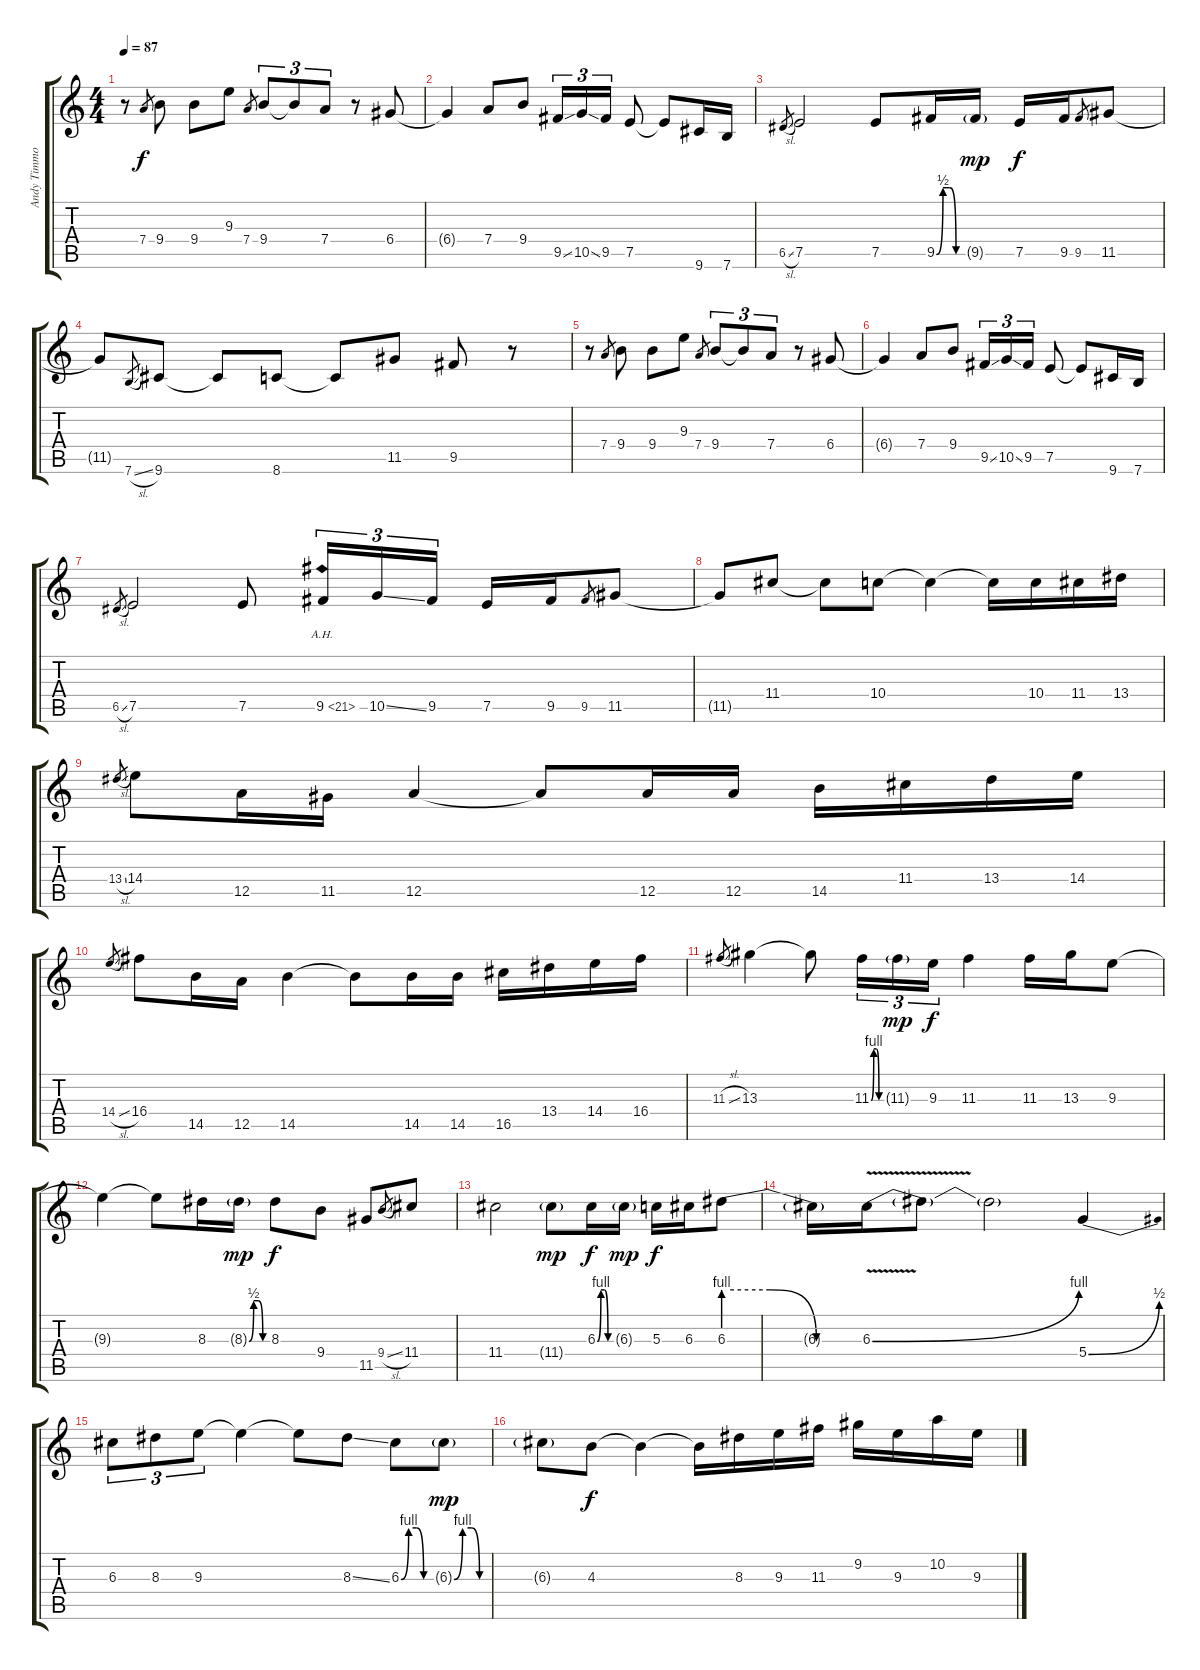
\track ("Andy Timmons - Solo" "Andy Timmo") {instrument electricguitarjazz}
\staff {score tabs}
\tuning (E4 B3 G3 D3 A2 E2) {hide}
\ts (4 4)
\tempo 87
\clef g2
\ks c
r.8{dy f instrument electricguitarjazz} 7.4.8{gr} 9.4.8 9.4.8 9.3.8 7.4.8{gr} 9.4.8{tu (3 2)} 9.4{t}.8{tu (3 2)} 7.4.8{tu (3 2)} r.8 6.4.8 |
6.4{t}.4 7.4.8 9.4.8 9.5{ss}.16{tu (3 2)} 10.5{ss}.16{tu (3 2)} 9.5.16{tu (3 2)} 7.5.8 7.5{t}.8 9.6.16 7.6.16 |
6.5{sl}.8{gr} 7.5.2 7.5.8 9.5{be (custom 0 0 15 2 30 2 45 0 60 0)}.16 9.5{g}.16{dy mp} 7.5.16{dy f} 9.5.16 9.5.8{gr} 11.5.8 |
11.5{t}.8 7.6{sl}.8{gr} 9.6.8 9.6{t}.8 8.6.8 8.6{t}.8 11.5.8 9.5.8 r.8 |
r.8 7.4.8{gr} 9.4.8 9.4.8 9.3.8 7.4.8{gr} 9.4.8{tu (3 2)} 9.4{t}.8{tu (3 2)} 7.4.8{tu (3 2)} r.8 6.4.8 |
6.4{t}.4 7.4.8 9.4.8 9.5{ss}.16{tu (3 2)} 10.5{ss}.16{tu (3 2)} 9.5.16{tu (3 2)} 7.5.8 7.5{t}.8 9.6.16 7.6.16 |
6.5{sl}.8{gr} 7.5.2 7.5.8 9.5{ah 12}.16{tu (3 2)} 10.5{ss}.16{tu (3 2)} 9.5.16{tu (3 2)} 7.5.16 9.5.16 9.5.8{gr} 11.5.8 |
11.5{t}.8 11.4.8 11.4{t}.8 10.4.8 10.4{t}.4 10.4{t}.16 10.4.16 11.4.16 13.4.16 |
13.4{sl}.8{gr} 14.4.8 12.5.16 11.5.16 12.5.4 12.5{t}.8 12.5.16 12.5.16 14.5.16 11.4.16 13.4.16 14.4.16 |
14.4{sl}.8{gr} 16.4.8 14.5.16 12.5.16 14.5.4 14.5{t}.8 14.5.16 14.5.16 16.5.16 13.4.16 14.4.16 16.4.16 |
11.3{sl}.8{gr} 13.3.4 13.3{t}.8 11.3{be (custom 0 0 15 4 30 4 45 0 60 0)}.16{tu (3 2)} 11.3{g}.16{tu (3 2) dy mp} 9.3.16{tu (3 2) dy f} 11.3.4 11.3.16 13.3.16 9.3.8 |
9.3{t}.4 9.3{t}.8 8.3.16 8.3{be (custom 0 0 15 2 30 2 45 0 60 0) g}.16{dy mp} 8.3.8{dy f} 9.4.8 11.5.8 9.4{sl}.8{gr} 11.4.8 |
11.4.2 11.4{g}.8{dy mp} 6.3{be (custom 0 0 15 4 30 4 45 0 60 0)}.16{dy f} 6.3{g}.16{dy mp} 5.3.16{dy f} 6.3.16 6.3{be (custom 0 4 20 4 40 0 60 0)}.8 |
6.3{t}.16 6.3{be (bend 0 0 60 4) v}.16 6.3{t}.8 6.3{t}.2 5.4{be (bend 0 0 60 2)}.4 |
6.3.8{tu (3 2)} 8.3.8{tu (3 2)} 9.3.8{tu (3 2)} 9.3{t}.4 9.3{t}.8 8.3{ss}.8 6.3{be (custom 0 0 15 4 30 4 45 0 60 0)}.8 6.3{be (custom 0 0 15 4 30 4 45 0 60 0) g}.8{dy mp} |
6.3{g}.8 4.3.8{dy f} 4.3{t}.4 4.3{t}.16 8.3.16 9.3.16 11.3.16 9.2.16 9.3.16 10.2.16 9.3.16
